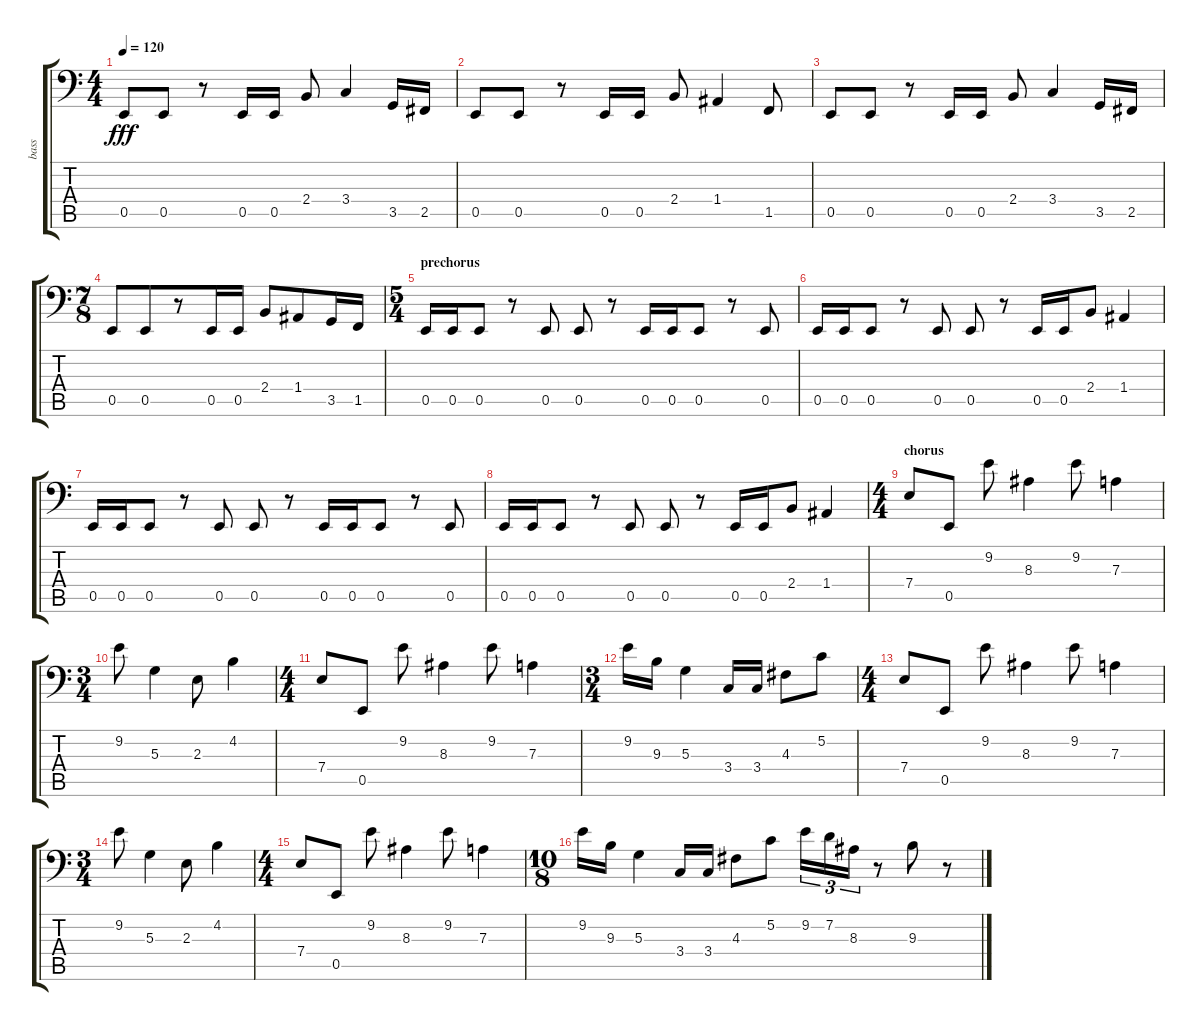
\track ("bass" "bass") {instrument electricbassfinger}
\staff {score tabs}
\tuning (C3 G2 D2 A1 E1 B0) {hide}
\ts (4 4)
\tempo 120
\clef f4
\ks c
0.5.8{dy fff} 0.5.8 r.8 0.5.16 0.5.16 2.4.8 3.4.4 3.5.16 2.5.16 |
0.5.8 0.5.8 r.8 0.5.16 0.5.16 2.4.8 1.4.4 1.5.8 |
0.5.8 0.5.8 r.8 0.5.16 0.5.16 2.4.8 3.4.4 3.5.16 2.5.16 |
\ts (7 8)
0.5.8 0.5.8 r.8 0.5.16 0.5.16 2.4.8 1.4.8 3.5.16 1.5.16 |
\ts (5 4)
\section ("" "prechorus")
0.5.16 0.5.16 0.5.8 r.8 0.5.8 0.5.8 r.8 0.5.16 0.5.16 0.5.8 r.8 0.5.8 |
0.5.16 0.5.16 0.5.8 r.8 0.5.8 0.5.8 r.8 0.5.16 0.5.16 2.4.8 1.4.4 |
0.5.16 0.5.16 0.5.8 r.8 0.5.8 0.5.8 r.8 0.5.16 0.5.16 0.5.8 r.8 0.5.8 |
0.5.16 0.5.16 0.5.8 r.8 0.5.8 0.5.8 r.8 0.5.16 0.5.16 2.4.8 1.4.4 |
\ts (4 4)
\section ("" "chorus")
7.4.8 0.5.8 9.2.8 8.3.4 9.2.8 7.3.4 |
\ts (3 4)
9.2.8 5.3.4 2.3.8 4.2.4 |
\ts (4 4)
7.4.8 0.5.8 9.2.8 8.3.4 9.2.8 7.3.4 |
\ts (3 4)
9.2.16 9.3.16 5.3.4 3.4.16 3.4.16 4.3.8 5.2.8 |
\ts (4 4)
7.4.8 0.5.8 9.2.8 8.3.4 9.2.8 7.3.4 |
\ts (3 4)
9.2.8 5.3.4 2.3.8 4.2.4 |
\ts (4 4)
7.4.8 0.5.8 9.2.8 8.3.4 9.2.8 7.3.4 |
\ts (10 8)
9.2.16 9.3.16 5.3.4 3.4.16 3.4.16 4.3.8 5.2.8 9.2.16{tu (3 2)} 7.2.16{tu (3 2)} 8.3.16{tu (3 2)} r.8 9.3.8 r.8
